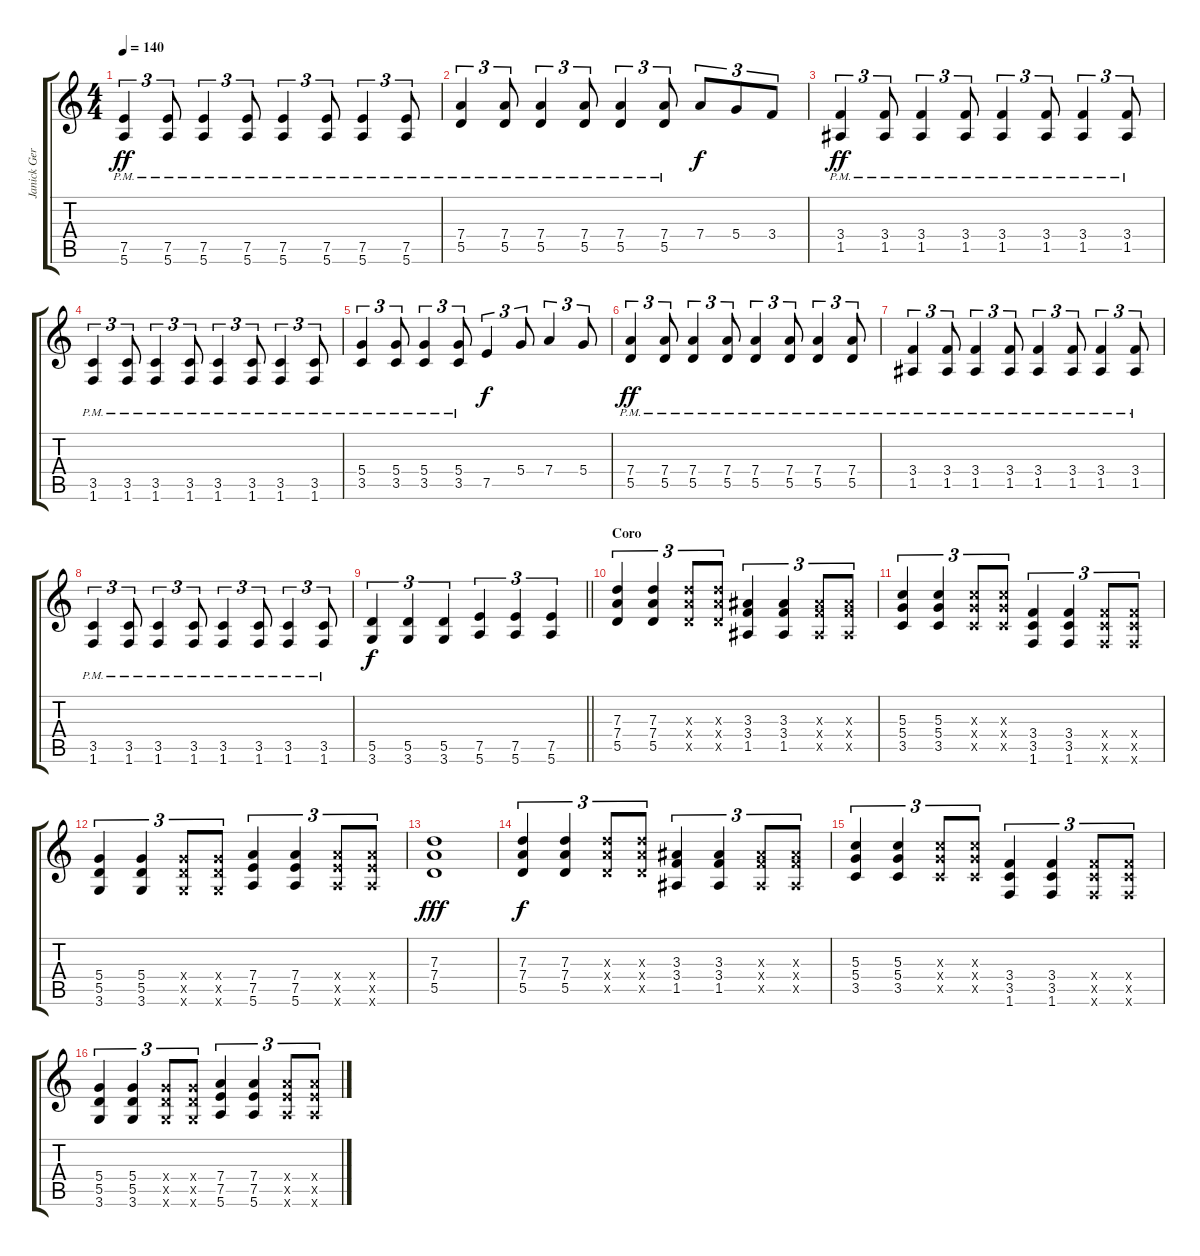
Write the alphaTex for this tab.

\track ("Janick Gers" "Janick Ger") {instrument distortionguitar}
\staff {score tabs}
\tuning (E4 B3 G3 D3 A2 E2) {hide}
\ts (4 4)
\tempo 140
\clef g2
\ks c
(7.5{pm} 5.6{pm}).4{tu (3 2) dy ff} (7.5{pm} 5.6{pm}).8{tu (3 2)} (7.5{pm} 5.6{pm}).4{tu (3 2)} (7.5{pm} 5.6{pm}).8{tu (3 2)} (7.5{pm} 5.6{pm}).4{tu (3 2)} (7.5{pm} 5.6{pm}).8{tu (3 2)} (7.5{pm} 5.6{pm}).4{tu (3 2)} (7.5{pm} 5.6{pm}).8{tu (3 2)} |
(7.4{pm} 5.5{pm}).4{tu (3 2)} (7.4{pm} 5.5{pm}).8{tu (3 2)} (7.4{pm} 5.5{pm}).4{tu (3 2)} (7.4{pm} 5.5{pm}).8{tu (3 2)} (7.4{pm} 5.5{pm}).4{tu (3 2)} (7.4{pm} 5.5{pm}).8{tu (3 2)} 7.4.8{tu (3 2) dy f volume 16} 5.4.8{tu (3 2)} 3.4.8{tu (3 2)} |
(3.4{pm} 1.5{pm}).4{tu (3 2) dy ff volume 11} (3.4{pm} 1.5{pm}).8{tu (3 2)} (3.4{pm} 1.5{pm}).4{tu (3 2)} (3.4{pm} 1.5{pm}).8{tu (3 2)} (3.4{pm} 1.5{pm}).4{tu (3 2)} (3.4{pm} 1.5{pm}).8{tu (3 2)} (3.4{pm} 1.5{pm}).4{tu (3 2)} (3.4{pm} 1.5{pm}).8{tu (3 2)} |
(3.5{pm} 1.6{pm}).4{tu (3 2)} (3.5{pm} 1.6{pm}).8{tu (3 2)} (3.5{pm} 1.6{pm}).4{tu (3 2)} (3.5{pm} 1.6{pm}).8{tu (3 2)} (3.5{pm} 1.6{pm}).4{tu (3 2)} (3.5{pm} 1.6{pm}).8{tu (3 2)} (3.5{pm} 1.6{pm}).4{tu (3 2)} (3.5{pm} 1.6{pm}).8{tu (3 2)} |
(5.4{pm} 3.5{pm}).4{tu (3 2)} (5.4{pm} 3.5{pm}).8{tu (3 2)} (5.4{pm} 3.5{pm}).4{tu (3 2)} (5.4{pm} 3.5{pm}).8{tu (3 2)} 7.5.4{tu (3 2) dy f volume 16} 5.4.8{tu (3 2)} 7.4.4{tu (3 2)} 5.4.8{tu (3 2)} |
(7.4{pm} 5.5{pm}).4{tu (3 2) dy ff volume 11} (7.4{pm} 5.5{pm}).8{tu (3 2)} (7.4{pm} 5.5{pm}).4{tu (3 2)} (7.4{pm} 5.5{pm}).8{tu (3 2)} (7.4{pm} 5.5{pm}).4{tu (3 2)} (7.4{pm} 5.5{pm}).8{tu (3 2)} (7.4{pm} 5.5{pm}).4{tu (3 2)} (7.4{pm} 5.5{pm}).8{tu (3 2)} |
(3.4{pm} 1.5{pm}).4{tu (3 2)} (3.4{pm} 1.5{pm}).8{tu (3 2)} (3.4{pm} 1.5{pm}).4{tu (3 2)} (3.4{pm} 1.5{pm}).8{tu (3 2)} (3.4{pm} 1.5{pm}).4{tu (3 2)} (3.4{pm} 1.5{pm}).8{tu (3 2)} (3.4{pm} 1.5{pm}).4{tu (3 2)} (3.4{pm} 1.5{pm}).8{tu (3 2)} |
(3.5{pm} 1.6{pm}).4{tu (3 2)} (3.5{pm} 1.6{pm}).8{tu (3 2)} (3.5{pm} 1.6{pm}).4{tu (3 2)} (3.5{pm} 1.6{pm}).8{tu (3 2)} (3.5{pm} 1.6{pm}).4{tu (3 2)} (3.5{pm} 1.6{pm}).8{tu (3 2)} (3.5{pm} 1.6{pm}).4{tu (3 2)} (3.5{pm} 1.6{pm}).8{tu (3 2)} |
\barLineRight lightlight
(5.5 3.6).4{tu (3 2) dy f} (5.5 3.6).4{tu (3 2)} (5.5 3.6).4{tu (3 2)} (7.5 5.6).4{tu (3 2)} (7.5 5.6).4{tu (3 2)} (7.5 5.6).4{tu (3 2)} |
\section ("" "Coro")
(7.3 7.4 5.5).4{tu (3 2)} (7.3 7.4 5.5).4{tu (3 2)} (7.3{x} 7.4{x} 5.5{x}).8{tu (3 2)} (7.3{x} 7.4{x} 5.5{x}).8{tu (3 2)} (3.3 3.4 1.5).4{tu (3 2)} (3.3 3.4 1.5).4{tu (3 2)} (3.3{x} 3.4{x} 1.5{x}).8{tu (3 2)} (3.3{x} 3.4{x} 1.5{x}).8{tu (3 2)} |
(5.3 5.4 3.5).4{tu (3 2)} (5.3 5.4 3.5).4{tu (3 2)} (5.3{x} 5.4{x} 3.5{x}).8{tu (3 2)} (5.3{x} 5.4{x} 3.5{x}).8{tu (3 2)} (3.4 3.5 1.6).4{tu (3 2)} (3.4 3.5 1.6).4{tu (3 2)} (3.4{x} 3.5{x} 1.6{x}).8{tu (3 2)} (3.4{x} 3.5{x} 1.6{x}).8{tu (3 2)} |
(5.4 5.5 3.6).4{tu (3 2)} (5.4 5.5 3.6).4{tu (3 2)} (5.4{x} 5.5{x} 3.6{x}).8{tu (3 2)} (5.4{x} 5.5{x} 3.6{x}).8{tu (3 2)} (7.4 7.5 5.6).4{tu (3 2)} (7.4 7.5 5.6).4{tu (3 2)} (7.4{x} 7.5{x} 5.6{x}).8{tu (3 2)} (7.4{x} 7.5{x} 5.6{x}).8{tu (3 2)} |
(7.3 7.4 5.5).1{dy fff} |
(7.3 7.4 5.5).4{tu (3 2) dy f} (7.3 7.4 5.5).4{tu (3 2)} (7.3{x} 7.4{x} 5.5{x}).8{tu (3 2)} (7.3{x} 7.4{x} 5.5{x}).8{tu (3 2)} (3.3 3.4 1.5).4{tu (3 2)} (3.3 3.4 1.5).4{tu (3 2)} (3.3{x} 3.4{x} 1.5{x}).8{tu (3 2)} (3.3{x} 3.4{x} 1.5{x}).8{tu (3 2)} |
(5.3 5.4 3.5).4{tu (3 2)} (5.3 5.4 3.5).4{tu (3 2)} (5.3{x} 5.4{x} 3.5{x}).8{tu (3 2)} (5.3{x} 5.4{x} 3.5{x}).8{tu (3 2)} (3.4 3.5 1.6).4{tu (3 2)} (3.4 3.5 1.6).4{tu (3 2)} (3.4{x} 3.5{x} 1.6{x}).8{tu (3 2)} (3.4{x} 3.5{x} 1.6{x}).8{tu (3 2)} |
(5.4 5.5 3.6).4{tu (3 2)} (5.4 5.5 3.6).4{tu (3 2)} (5.4{x} 5.5{x} 3.6{x}).8{tu (3 2)} (5.4{x} 5.5{x} 3.6{x}).8{tu (3 2)} (7.4 7.5 5.6).4{tu (3 2)} (7.4 7.5 5.6).4{tu (3 2)} (7.4{x} 7.5{x} 5.6{x}).8{tu (3 2)} (7.4{x} 7.5{x} 5.6{x}).8{tu (3 2)}
